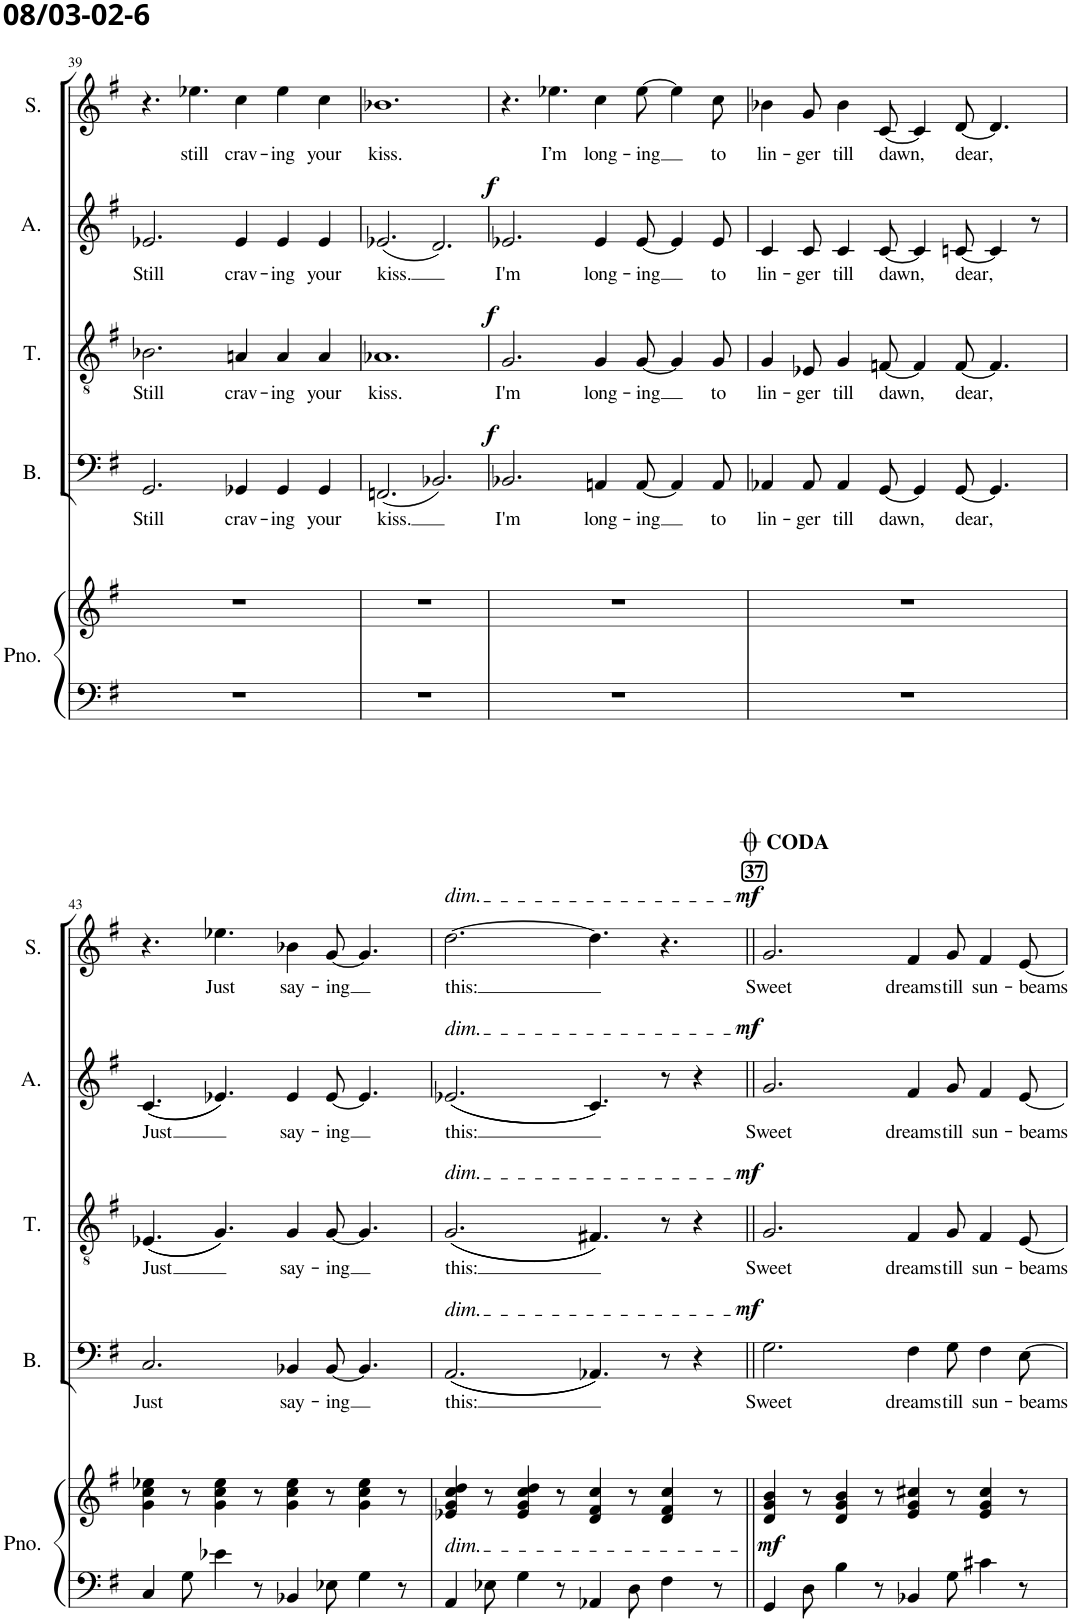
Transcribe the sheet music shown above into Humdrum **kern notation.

**kern	**kern	**dynam	**kern	**text	**dynam	**kern	**text	**dynam	**kern	**text	**dynam	**kern	**text	**dynam
*part5	*part5	*part5	*part4	*part4	*part4	*part3	*part3	*part3	*part2	*part2	*part2	*part1	*part1	*part1
*staff6	*staff5	*staff5/6	*staff4	*staff4	*staff4	*staff3	*staff3	*staff3	*staff2	*staff2	*staff2	*staff1	*staff1	*staff1
*I"Piano	*	*	*I"Bas	*	*	*I"Tenor	*	*	*I"Alt	*	*	*I"Sopraan	*	*
*I'Pno.	*	*	*I'B.	*	*	*I'T.	*	*	*I'A.	*	*	*I'S.	*	*
!!LO:PB:g=z
*clefF4	*clefG2	*	*clefF4	*	*	*clefGv2	*	*	*clefG2	*	*	*clefG2	*	*
*k[f#]	*k[f#]	*	*k[f#]	*	*	*k[f#]	*	*	*k[f#]	*	*	*k[f#]	*	*
*M12/8	*M12/8	*	*M12/8	*	*	*M12/8	*	*	*M12/8	*	*	*M12/8	*	*
=39	=39	=39	=39	=39	=39	=39	=39	=39	=39	=39	=39	=39	=39	=39
!	!	!	!	!LO:LY:b	!	!	!LO:LY:b	!	!	!LO:LY:b	!	!	!	!
1.r	1.r	.	2.GG/	Still	.	2.B-X\	Still	.	2.e-X/	Still	.	4.r	.	.
!	!	!	!	!	!	!	!	!	!	!	!	!	!LO:LY:b	!
.	.	.	.	.	.	.	.	.	.	.	.	4.ee-X\	still	.
!	!	!	!	!LO:LY:b	!	!	!LO:LY:b	!	!	!LO:LY:b	!	!	!LO:LY:b	!
.	.	.	4GG-X/	crav-	.	4An/	crav-	.	4e-/	crav-	.	4cc\	crav-	.
!	!	!	!	!LO:LY:b	!	!	!LO:LY:b	!	!	!LO:LY:b	!	!	!LO:LY:b	!
.	.	.	4GG-/	-ing	.	4A/	-ing	.	4e-/	-ing	.	4ee-\	-ing	.
!	!	!	!	!LO:LY:b	!	!	!LO:LY:b	!	!	!LO:LY:b	!	!	!LO:LY:b	!
.	.	.	4GG-/	your	.	4A/	your	.	4e-/	your	.	4cc\	your	.
=40	=40	=40	=40	=40	=40	=40	=40	=40	=40	=40	=40	=40	=40	=40
!	!	!	!	!LO:LY:b	!	!	!LO:LY:b	!	!	!LO:LY:b	!	!	!LO:LY:b	!
1.r	1.r	.	(2.FFn/	kiss.	.	1.A-X	kiss.	.	(2.e-X/	kiss.	.	1.b-X	kiss.	.
.	.	.	2.BB-X/)	.	.	.	.	.	2.d/)	.	.	.	.	.
=41	=41	=41	=41	=41	=41	=41	=41	=41	=41	=41	=41	=41	=41	=41
!	!	!	!	!LO:LY:b	!LO:DY:a	!	!LO:LY:b	!LO:DY:a	!	!LO:LY:b	!LO:DY:a	!	!	!
1.r	1.r	.	2.BB-X/	I'm	f	2.G/	I'm	f	2.e-X/	I'm	f	4.r	.	.
!	!	!	!	!	!	!	!	!	!	!	!	!	!LO:LY:b	!
.	.	.	.	.	.	.	.	.	.	.	.	4.ee-X\	I’m	.
!	!	!	!	!LO:LY:b	!	!	!LO:LY:b	!	!	!LO:LY:b	!	!	!LO:LY:b	!
.	.	.	4AAn/	long-	.	4G/	long-	.	4e-/	long-	.	4cc\	long-	.
!	!	!	!	!LO:LY:b	!	!	!LO:LY:b	!	!	!LO:LY:b	!	!	!LO:LY:b	!
.	.	.	[8AA/	-ing	.	[8G/	-ing	.	[8e-/	-ing	.	[8ee-\	-ing	.
.	.	.	4AA/]	.	.	4G/]	.	.	4e-/]	.	.	4ee-\]	.	.
!	!	!	!	!LO:LY:b	!	!	!LO:LY:b	!	!	!LO:LY:b	!	!	!LO:LY:b	!
.	.	.	8AA/	to	.	8G/	to	.	8e-/	to	.	8cc\	to	.
=42	=42	=42	=42	=42	=42	=42	=42	=42	=42	=42	=42	=42	=42	=42
!	!	!	!	!LO:LY:b	!	!	!LO:LY:b	!	!	!LO:LY:b	!	!	!LO:LY:b	!
1.r	1.r	.	4AA-X/	lin-	.	4G/	lin-	.	4c/	lin-	.	4b-X\	lin-	.
!	!	!	!	!LO:LY:b	!	!	!LO:LY:b	!	!	!LO:LY:b	!	!	!LO:LY:b	!
.	.	.	8AA-/	-ger	.	8E-X/	-ger	.	8c/	-ger	.	8g/	-ger	.
!	!	!	!	!LO:LY:b	!	!	!LO:LY:b	!	!	!LO:LY:b	!	!	!LO:LY:b	!
.	.	.	4AA-/	till	.	4G/	till	.	4c/	till	.	4b-\	till	.
!	!	!	!	!LO:LY:b	!	!	!LO:LY:b	!	!	!LO:LY:b	!	!	!LO:LY:b	!
.	.	.	[8GG/	dawn,	.	[8Fn/	dawn,	.	[8c/	dawn,	.	[8c/	dawn,	.
.	.	.	4GG/]	.	.	4F/]	.	.	4c/]	.	.	4c/]	.	.
!	!	!	!	!LO:LY:b	!	!	!LO:LY:b	!	!	!LO:LY:b	!	!	!LO:LY:b	!
.	.	.	[8GG/	dear,	.	[8F/	dear,	.	[8cn/	dear,	.	[8d/	dear,	.
.	.	.	4.GG/]	.	.	4.F/]	.	.	4c/]	.	.	4.d/]	.	.
.	.	.	.	.	.	.	.	.	8r	.	.	.	.	.
!!LO:LB:g=z
=43	=43	=43	=43	=43	=43	=43	=43	=43	=43	=43	=43	=43	=43	=43
!	!	!	!	!LO:LY:b	!	!	!LO:LY:b	!	!	!LO:LY:b	!	!	!	!
4C/	4g\ 4cc\ 4ee-X\	.	2.C/	Just	.	((4.E-X/	Just	.	((4.c/	Just	.	4.r	.	.
8G\	8r	.	.	.	.	.	.	.	.	.	.	.	.	.
!	!	!	!	!	!	!	!	!	!	!	!	!	!LO:LY:b	!
4e-X\	4g\ 4cc\ 4ee-\	.	.	.	.	4.G/))	.	.	4.e-X/))	.	.	4.ee-X\	Just	.
8r	8r	.	.	.	.	.	.	.	.	.	.	.	.	.
!	!	!	!	!LO:LY:b	!	!	!LO:LY:b	!	!	!LO:LY:b	!	!	!LO:LY:b	!
4BB-X/	4g\ 4cc\ 4ee-\	.	4BB-X/	say-	.	4G/	say-	.	4e-/	say-	.	4b-X\	say-	.
!	!	!	!	!LO:LY:b	!	!	!LO:LY:b	!	!	!LO:LY:b	!	!	!LO:LY:b	!
8E-X\	8r	.	[8BB-/	-ing	.	[8G/	-ing	.	[8e-/	-ing	.	[8g/	-ing	.
4G\	4g\ 4cc\ 4ee-\	.	4.BB-/]	.	.	4.G/]	.	.	4.e-/]	.	.	4.g/]	.	.
8r	8r	.	.	.	.	.	.	.	.	.	.	.	.	.
=44	=44	=44	=44	=44	=44	=44	=44	=44	=44	=44	=44	=44	=44	=44
!	!	!	!	!	!	!	!	!	!	!	!	!LO:TX:a:i:t=dim.	!	!
!	!	!	!	!	!	!	!	!	!LO:TX:a:i:t=dim.	!	!	!	!	!
!	!	!	!	!	!	!LO:TX:a:i:t=dim.	!	!	!	!	!	!	!	!
!	!	!	!LO:TX:a:i:t=dim.	!	!	!	!	!	!	!	!	!	!	!
!	!LO:TX:b:i:t=dim.	!	!	!	!	!	!	!	!	!	!	!	!	!
!	!	!	!	!LO:LY:b	!	!	!LO:LY:b	!	!	!LO:LY:b	!	!	!LO:LY:b	!
4AA/	4e-X/ 4g/ 4cc/ 4dd/	.	((2.AA/	this:	.	((2.G/	this:	.	((2.e-X/	this:	.	[2.dd\	this:	.
8E-X\	8r	.	.	.	.	.	.	.	.	.	.	.	.	.
4G\	4e-/ 4g/ 4cc/ 4dd/	.	.	.	.	.	.	.	.	.	.	.	.	.
8r	8r	.	.	.	.	.	.	.	.	.	.	.	.	.
4AA-X/	4d/ 4f#/ 4cc/	.	4.AA-X/))	.	.	4.F#X/))	.	.	4.c/))	.	.	4.dd\]	.	.
8D\	8r	.	.	.	.	.	.	.	.	.	.	.	.	.
4F#\	4d/ 4f#/ 4cc/	.	8r	.	.	8r	.	.	8r	.	.	4.r	.	.
.	.	.	4r	.	.	4r	.	.	4r	.	.	.	.	.
8r	8r	.	.	.	.	.	.	.	.	.	.	.	.	.
!!LO:REH:place=s1:a:B:cj:fs=11:t=37
=45||	=45||	=45||	=45||	=45||	=45||	=45||	=45||	=45||	=45||	=45||	=45||	=45||	=45||	=45||
!	!	!LO:DY:b	!	!LO:LY:b	!LO:DY:a	!	!LO:LY:b	!LO:DY:a	!	!LO:LY:b	!LO:DY:a	!	!LO:LY:b	!LO:DY:a
4GG/	4d/ 4g/ 4b/	mf	2.G\	Sweet	mf	2.G/	Sweet	mf	2.g/	Sweet	mf	2.g/	Sweet	mf
8D\	8r	.	.	.	.	.	.	.	.	.	.	.	.	.
4B\	4d/ 4g/ 4b/	.	.	.	.	.	.	.	.	.	.	.	.	.
8r	8r	.	.	.	.	.	.	.	.	.	.	.	.	.
!	!	!	!	!LO:LY:b	!	!	!LO:LY:b	!	!	!LO:LY:b	!	!	!LO:LY:b	!
4BB-X/	4e/ 4g/ 4cc#X/	.	4F#\	dreams	.	4F#/	dreams	.	4f#/	dreams	.	4f#/	dreams	.
!	!	!	!	!LO:LY:b	!	!	!LO:LY:b	!	!	!LO:LY:b	!	!	!LO:LY:b	!
8G\	8r	.	8G\	till	.	8G/	till	.	8g/	till	.	8g/	till	.
!	!	!	!	!LO:LY:b	!	!	!LO:LY:b	!	!	!LO:LY:b	!	!	!LO:LY:b	!
4c#X\	4e/ 4g/ 4cc#/	.	4F#\	sun-	.	4F#/	sun-	.	4f#/	sun-	.	4f#/	sun-	.
!	!	!	!	!LO:LY:b	!	!	!LO:LY:b	!	!	!LO:LY:b	!	!	!LO:LY:b	!
8r	8r	.	[8E\	-beams	.	[8E/	-beams	.	[8e/	-beams	.	[8e/	-beams	.
=	=	=	=	=	=	=	=	=	=	=	=	=	=	=
*-	*-	*-	*-	*-	*-	*-	*-	*-	*-	*-	*-	*-	*-	*-
